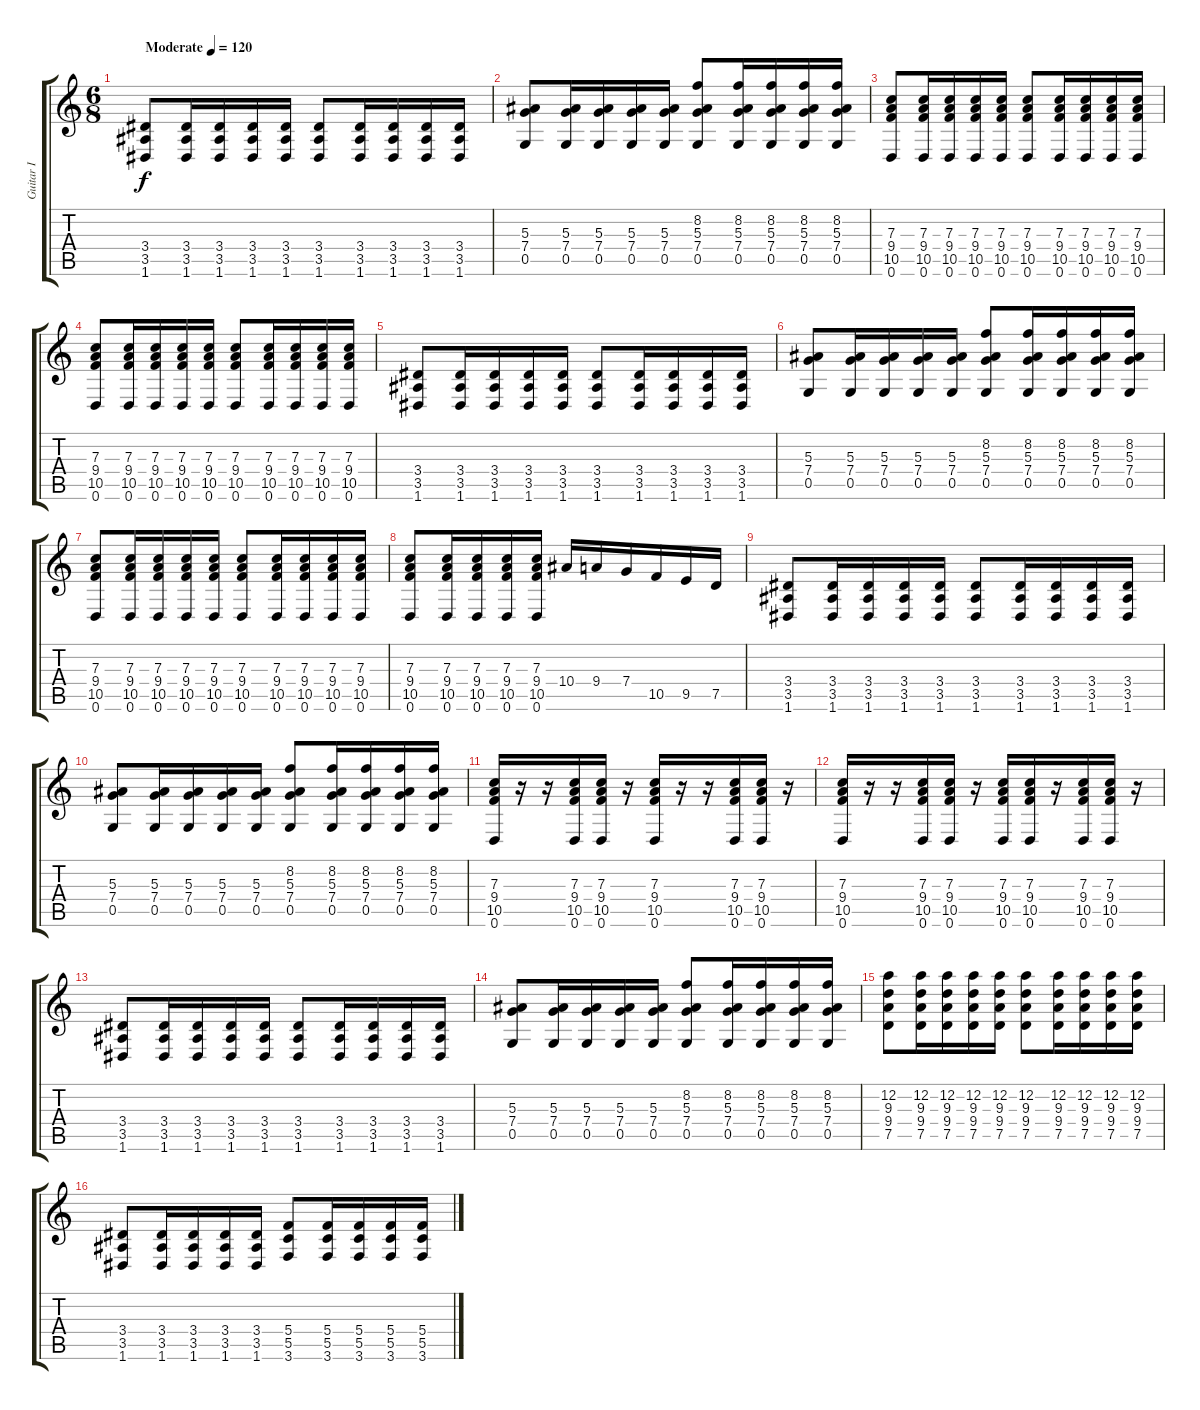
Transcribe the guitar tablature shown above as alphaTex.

\track ("Guitar I" "Guitar I") {instrument distortionguitar}
\staff {score tabs}
\tuning (D4 A3 F3 C3 G2 D2) {hide}
\ts (6 8)
\tempo (120 "Moderate")
\clef g2
\ks c
(3.4 3.5 1.6).8{dy f instrument distortionguitar} (3.4 3.5 1.6).16 (3.4 3.5 1.6).16 (3.4 3.5 1.6).16 (3.4 3.5 1.6).16 (3.4 3.5 1.6).8 (3.4 3.5 1.6).16 (3.4 3.5 1.6).16 (3.4 3.5 1.6).16 (3.4 3.5 1.6).16 |
(5.3 7.4 0.5).8 (5.3 7.4 0.5).16 (5.3 7.4 0.5).16 (5.3 7.4 0.5).16 (5.3 7.4 0.5).16 (8.2 5.3 7.4 0.5).8 (8.2 5.3 7.4 0.5).16 (8.2 5.3 7.4 0.5).16 (8.2 5.3 7.4 0.5).16 (8.2 5.3 7.4 0.5).16 |
(7.3 9.4 10.5 0.6).8 (7.3 9.4 10.5 0.6).16 (7.3 9.4 10.5 0.6).16 (7.3 9.4 10.5 0.6).16 (7.3 9.4 10.5 0.6).16 (7.3 9.4 10.5 0.6).8 (7.3 9.4 10.5 0.6).16 (7.3 9.4 10.5 0.6).16 (7.3 9.4 10.5 0.6).16 (7.3 9.4 10.5 0.6).16 |
(7.3 9.4 10.5 0.6).8 (7.3 9.4 10.5 0.6).16 (7.3 9.4 10.5 0.6).16 (7.3 9.4 10.5 0.6).16 (7.3 9.4 10.5 0.6).16 (7.3 9.4 10.5 0.6).8 (7.3 9.4 10.5 0.6).16 (7.3 9.4 10.5 0.6).16 (7.3 9.4 10.5 0.6).16 (7.3 9.4 10.5 0.6).16 |
(3.4 3.5 1.6).8 (3.4 3.5 1.6).16 (3.4 3.5 1.6).16 (3.4 3.5 1.6).16 (3.4 3.5 1.6).16 (3.4 3.5 1.6).8 (3.4 3.5 1.6).16 (3.4 3.5 1.6).16 (3.4 3.5 1.6).16 (3.4 3.5 1.6).16 |
(5.3 7.4 0.5).8 (5.3 7.4 0.5).16 (5.3 7.4 0.5).16 (5.3 7.4 0.5).16 (5.3 7.4 0.5).16 (8.2 5.3 7.4 0.5).8 (8.2 5.3 7.4 0.5).16 (8.2 5.3 7.4 0.5).16 (8.2 5.3 7.4 0.5).16 (8.2 5.3 7.4 0.5).16 |
(7.3 9.4 10.5 0.6).8 (7.3 9.4 10.5 0.6).16 (7.3 9.4 10.5 0.6).16 (7.3 9.4 10.5 0.6).16 (7.3 9.4 10.5 0.6).16 (7.3 9.4 10.5 0.6).8 (7.3 9.4 10.5 0.6).16 (7.3 9.4 10.5 0.6).16 (7.3 9.4 10.5 0.6).16 (7.3 9.4 10.5 0.6).16 |
(7.3 9.4 10.5 0.6).8 (7.3 9.4 10.5 0.6).16 (7.3 9.4 10.5 0.6).16 (7.3 9.4 10.5 0.6).16 (7.3 9.4 10.5 0.6).16 10.4.16 9.4.16 7.4.16 10.5.16 9.5.16 7.5.16 |
(3.4 3.5 1.6).8 (3.4 3.5 1.6).16 (3.4 3.5 1.6).16 (3.4 3.5 1.6).16 (3.4 3.5 1.6).16 (3.4 3.5 1.6).8 (3.4 3.5 1.6).16 (3.4 3.5 1.6).16 (3.4 3.5 1.6).16 (3.4 3.5 1.6).16 |
(5.3 7.4 0.5).8 (5.3 7.4 0.5).16 (5.3 7.4 0.5).16 (5.3 7.4 0.5).16 (5.3 7.4 0.5).16 (8.2 5.3 7.4 0.5).8 (8.2 5.3 7.4 0.5).16 (8.2 5.3 7.4 0.5).16 (8.2 5.3 7.4 0.5).16 (8.2 5.3 7.4 0.5).16 |
(7.3 9.4 10.5 0.6).16 r.16 r.16 (7.3 9.4 10.5 0.6).16 (7.3 9.4 10.5 0.6).16 r.16 (7.3 9.4 10.5 0.6).16 r.16 r.16 (7.3 9.4 10.5 0.6).16 (7.3 9.4 10.5 0.6).16 r.16 |
(7.3 9.4 10.5 0.6).16 r.16 r.16 (7.3 9.4 10.5 0.6).16 (7.3 9.4 10.5 0.6).16 r.16 (7.3 9.4 10.5 0.6).16 (7.3 9.4 10.5 0.6).16 r.16 (7.3 9.4 10.5 0.6).16 (7.3 9.4 10.5 0.6).16 r.16 |
(3.4 3.5 1.6).8 (3.4 3.5 1.6).16 (3.4 3.5 1.6).16 (3.4 3.5 1.6).16 (3.4 3.5 1.6).16 (3.4 3.5 1.6).8 (3.4 3.5 1.6).16 (3.4 3.5 1.6).16 (3.4 3.5 1.6).16 (3.4 3.5 1.6).16 |
(5.3 7.4 0.5).8 (5.3 7.4 0.5).16 (5.3 7.4 0.5).16 (5.3 7.4 0.5).16 (5.3 7.4 0.5).16 (8.2 5.3 7.4 0.5).8 (8.2 5.3 7.4 0.5).16 (8.2 5.3 7.4 0.5).16 (8.2 5.3 7.4 0.5).16 (8.2 5.3 7.4 0.5).16 |
(12.2 9.3 9.4 7.5).8 (12.2 9.3 9.4 7.5).16 (12.2 9.3 9.4 7.5).16 (12.2 9.3 9.4 7.5).16 (12.2 9.3 9.4 7.5).16 (12.2 9.3 9.4 7.5).8 (12.2 9.3 9.4 7.5).16 (12.2 9.3 9.4 7.5).16 (12.2 9.3 9.4 7.5).16 (12.2 9.3 9.4 7.5).16 |
(3.4 3.5 1.6).8 (3.4 3.5 1.6).16 (3.4 3.5 1.6).16 (3.4 3.5 1.6).16 (3.4 3.5 1.6).16 (5.4 5.5 3.6).8 (5.4 5.5 3.6).16 (5.4 5.5 3.6).16 (5.4 5.5 3.6).16 (5.4 5.5 3.6).16
